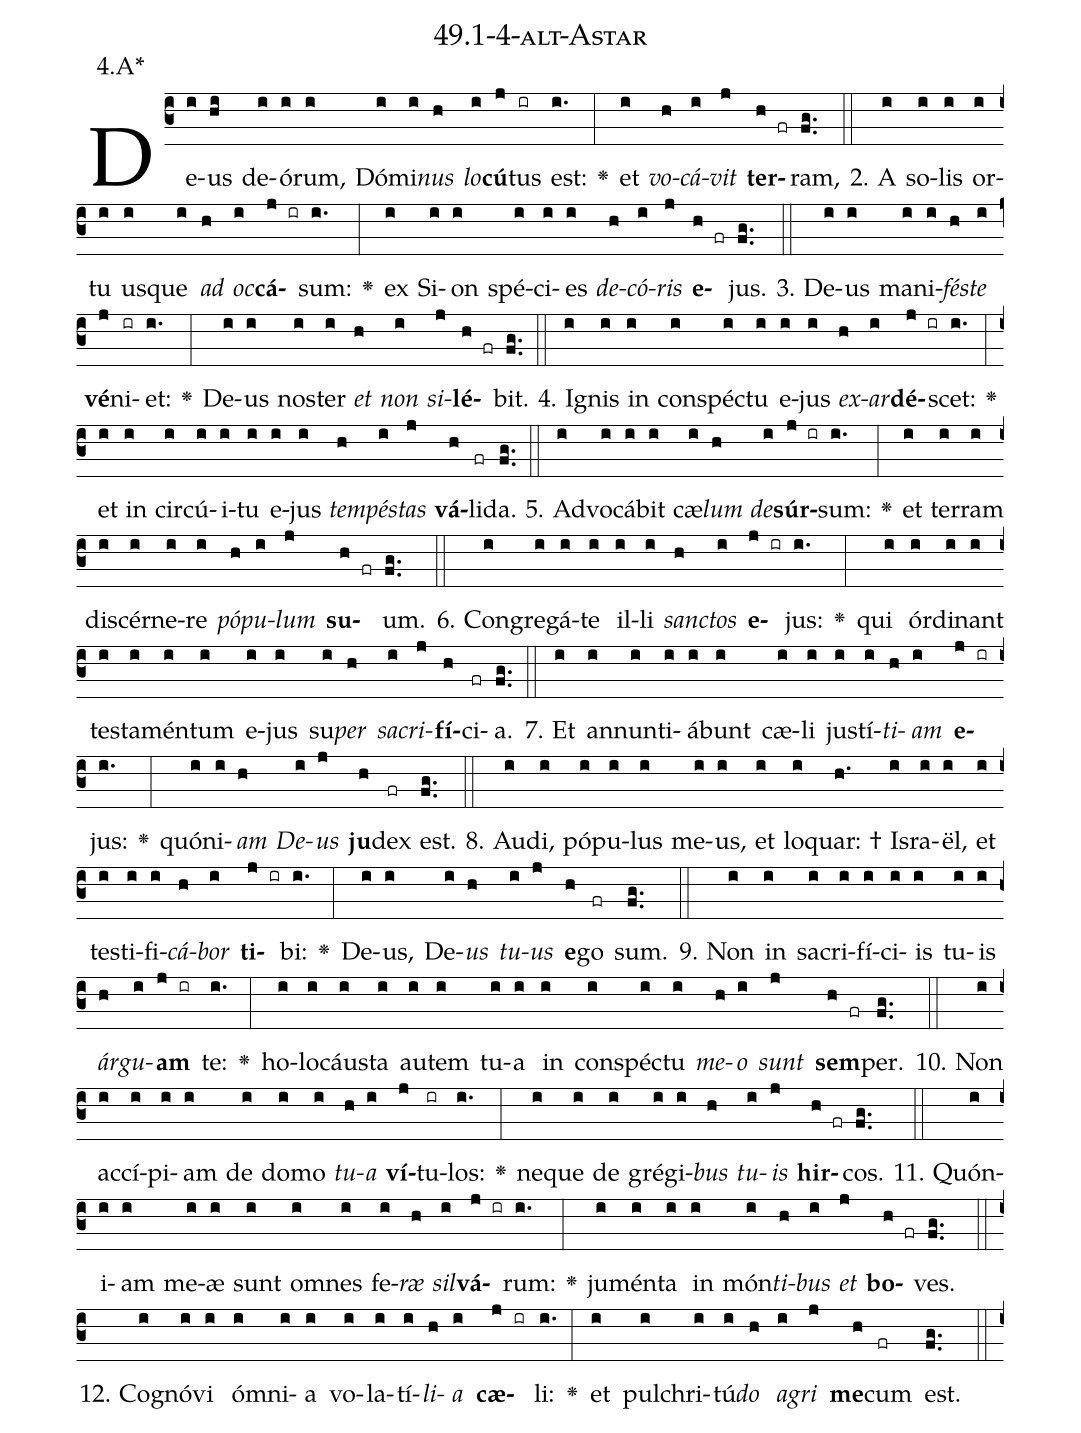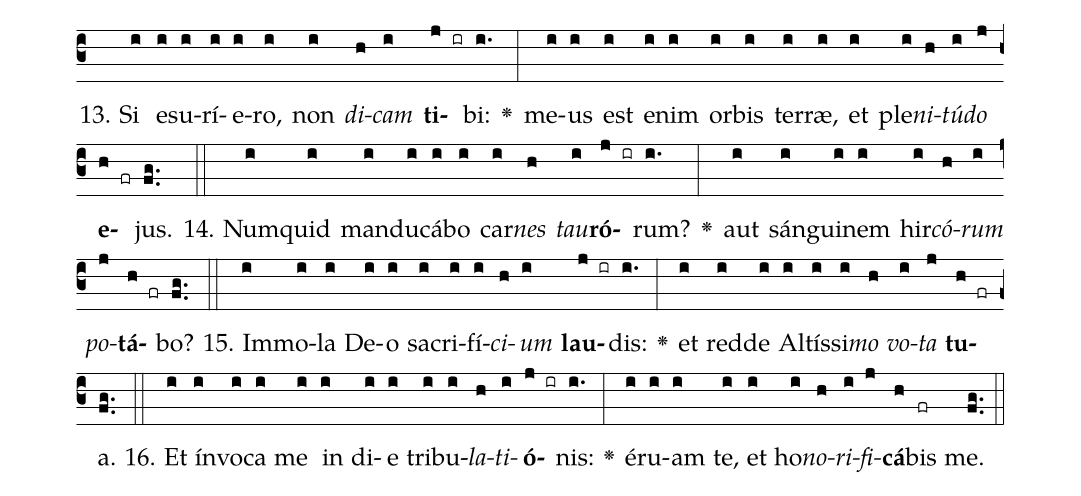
name: 49.1-4-alt-Astar;
annotation: 4.A*;
%%
(c3)De(i)us(hi) de(i)ó(i)rum,(i) Dó(i)mi(i)<i>nus</i>(h) <i>lo</i>(i)<b>cú</b>(j)tus(ir) est:(i.) <v>\greheightstar</v>(:) et(i) <i>vo</i>(h)<i>cá</i>(i)<i>vit</i>(j) <b>ter</b>(h fr)ram,(fg..) (::)
2. A(i) so(i)lis(i) or(i)tu(i) us(i)que(i) <i>ad</i>(h) <i>oc</i>(i)<b>cá</b>(j ir)sum:(i.) <v>\greheightstar</v>(:) ex(i) Si(i)on(i) spé(i)ci(i)es(i) <i>de</i>(h)<i>có</i>(i)<i>ris</i>(j) <b>e</b>(h fr)jus.(fg..) (::)
3. De(i)us(i) ma(i)ni(i)<i>fés</i>(h)<i>te</i>(i) <b>vé</b>(j)ni(ir)et:(i.) <v>\greheightstar</v>(:) De(i)us(i) nos(i)ter(i) <i>et</i>(h) <i>non</i>(i) <i>si</i>(j)<b>lé</b>(h fr)bit.(fg..) (::)
4. I(i)gnis(i) in(i) con(i)spéc(i)tu(i) e(i)jus(i) <i>ex</i>(h)<i>ar</i>(i)<b>dé</b>(j ir)scet:(i.) <v>\greheightstar</v>(:) et(i) in(i) cir(i)cú(i)i(i)tu(i) e(i)jus(i) <i>tem</i>(h)<i>pés</i>(i)<i>tas</i>(j) <b>vá</b>(h)li(fr)da.(fg..) (::)
5. Ad(i)vo(i)cá(i)bit(i) cæ(i)<i>lum</i>(h) <i>de</i>(i)<b>súr</b>(j ir)sum:(i.) <v>\greheightstar</v>(:) et(i) ter(i)ram(i) di(i)scér(i)ne(i)re(i) <i>pó</i>(h)<i>pu</i>(i)<i>lum</i>(j) <b>su</b>(h fr)um.(fg..) (::)
6. Con(i)gre(i)gá(i)te(i) il(i)li(i) <i>sanc</i>(h)<i>tos</i>(i) <b>e</b>(j ir)jus:(i.) <v>\greheightstar</v>(:) qui(i) ór(i)di(i)nant(i) tes(i)ta(i)mén(i)tum(i) e(i)jus(i) su(i)<i>per</i>(h) <i>sa</i>(i)<i>cri</i>(j)<b>fí</b>(h)ci(fr)a.(fg..) (::)
7. Et(i) an(i)nun(i)ti(i)á(i)bunt(i) cæ(i)li(i) jus(i)tí(i)<i>ti</i>(h)<i>am</i>(i) <b>e</b>(j ir)jus:(i.) <v>\greheightstar</v>(:) quón(i)i(i)<i>am</i>(h) <i>De</i>(i)<i>us</i>(j) <b>ju</b>(h)dex(fr) est.(fg..) (::)
8. Au(i)di,(i) pó(i)pu(i)lus(i) me(i)us,(i) et(i) lo(i)quar: †(h.) Is(i)ra(i)ël,(i) et(i) tes(i)ti(i)fi(i)<i>cá</i>(h)<i>bor</i>(i) <b>ti</b>(j ir)bi:(i.) <v>\greheightstar</v>(:) De(i)us,(i) De(i)<i>us</i>(h) <i>tu</i>(i)<i>us</i>(j) <b>e</b>(h)go(fr) sum.(fg..) (::)
9. Non(i) in(i) sa(i)cri(i)fí(i)ci(i)is(i) tu(i)is(i) <i>ár</i>(h)<i>gu</i>(i)<b>am</b>(j ir) te:(i.) <v>\greheightstar</v>(:) ho(i)lo(i)cáus(i)ta(i) au(i)tem(i) tu(i)a(i) in(i) con(i)spéc(i)tu(i) <i>me</i>(h)<i>o</i>(i) <i>sunt</i>(j) <b>sem</b>(h fr)per.(fg..) (::)
10. Non(i) ac(i)cí(i)pi(i)am(i) de(i) do(i)mo(i) <i>tu</i>(h)<i>a</i>(i) <b>ví</b>(j)tu(ir)los:(i.) <v>\greheightstar</v>(:) ne(i)que(i) de(i) gré(i)gi(i)<i>bus</i>(h) <i>tu</i>(i)<i>is</i>(j) <b>hir</b>(h fr)cos.(fg..) (::)
11. Quón(i)i(i)am(i) me(i)æ(i) sunt(i) om(i)nes(i) fe(i)<i>ræ</i>(h) <i>sil</i>(i)<b>vá</b>(j ir)rum:(i.) <v>\greheightstar</v>(:) ju(i)mén(i)ta(i) in(i) món(i)<i>ti</i>(h)<i>bus</i>(i) <i>et</i>(j) <b>bo</b>(h fr)ves.(fg..) (::)
12. Co(i)gnó(i)vi(i) óm(i)ni(i)a(i) vo(i)la(i)tí(i)<i>li</i>(h)<i>a</i>(i) <b>cæ</b>(j ir)li:(i.) <v>\greheightstar</v>(:) et(i) pul(i)chri(i)tú(i)<i>do</i>(h) <i>a</i>(i)<i>gri</i>(j) <b>me</b>(h)cum(fr) est.(fg..) (::)
13. Si(i) e(i)su(i)rí(i)e(i)ro,(i) non(i) <i>di</i>(h)<i>cam</i>(i) <b>ti</b>(j ir)bi:(i.) <v>\greheightstar</v>(:) me(i)us(i) est(i) e(i)nim(i) or(i)bis(i) ter(i)ræ,(i) et(i) ple(i)<i>ni</i>(h)<i>tú</i>(i)<i>do</i>(j) <b>e</b>(h fr)jus.(fg..) (::)
14. Num(i)quid(i) man(i)du(i)cá(i)bo(i) car(i)<i>nes</i>(h) <i>tau</i>(i)<b>ró</b>(j ir)rum?(i.) <v>\greheightstar</v>(:) aut(i) sán(i)gui(i)nem(i) hir(i)<i>có</i>(h)<i>rum</i>(i) <i>po</i>(j)<b>tá</b>(h fr)bo?(fg..) (::)
15. Im(i)mo(i)la(i) De(i)o(i) sa(i)cri(i)fí(i)<i>ci</i>(h)<i>um</i>(i) <b>lau</b>(j ir)dis:(i.) <v>\greheightstar</v>(:) et(i) red(i)de(i) Al(i)tís(i)si(i)<i>mo</i>(h) <i>vo</i>(i)<i>ta</i>(j) <b>tu</b>(h fr)a.(fg..) (::)
16. Et(i) ín(i)vo(i)ca(i) me(i) in(i) di(i)e(i) tri(i)bu(i)<i>la</i>(h)<i>ti</i>(i)<b>ó</b>(j ir)nis:(i.) <v>\greheightstar</v>(:) é(i)ru(i)am(i) te,(i) et(i) ho(i)<i>no</i>(h)<i>ri</i>(i)<i>fi</i>(j)<b>cá</b>(h)bis(fr) me.(fg..) (::)
